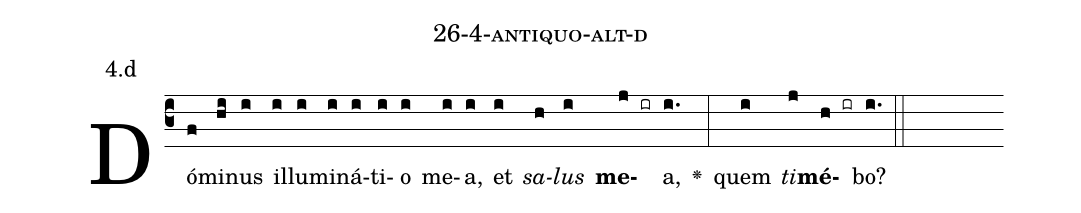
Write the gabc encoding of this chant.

name: 26-4-antiquo-alt-d;
annotation: 4.d;
%%
(c3)Dó(f)mi(hi)nus(i) il(i)lu(i)mi(i)ná(i)ti(i)o(i) me(i)a,(i) et(i) <i>sa</i>(h)<i>lus</i>(i) <b>me</b>(j ir)a,(i.) <v>\greheightstar</v>(:) quem(i) <i>ti</i>(j)<b>mé</b>(h ir)bo?(i.) (::)


%E(i) u(h) o(i) u(j) a(h) e.(i.) (::)
